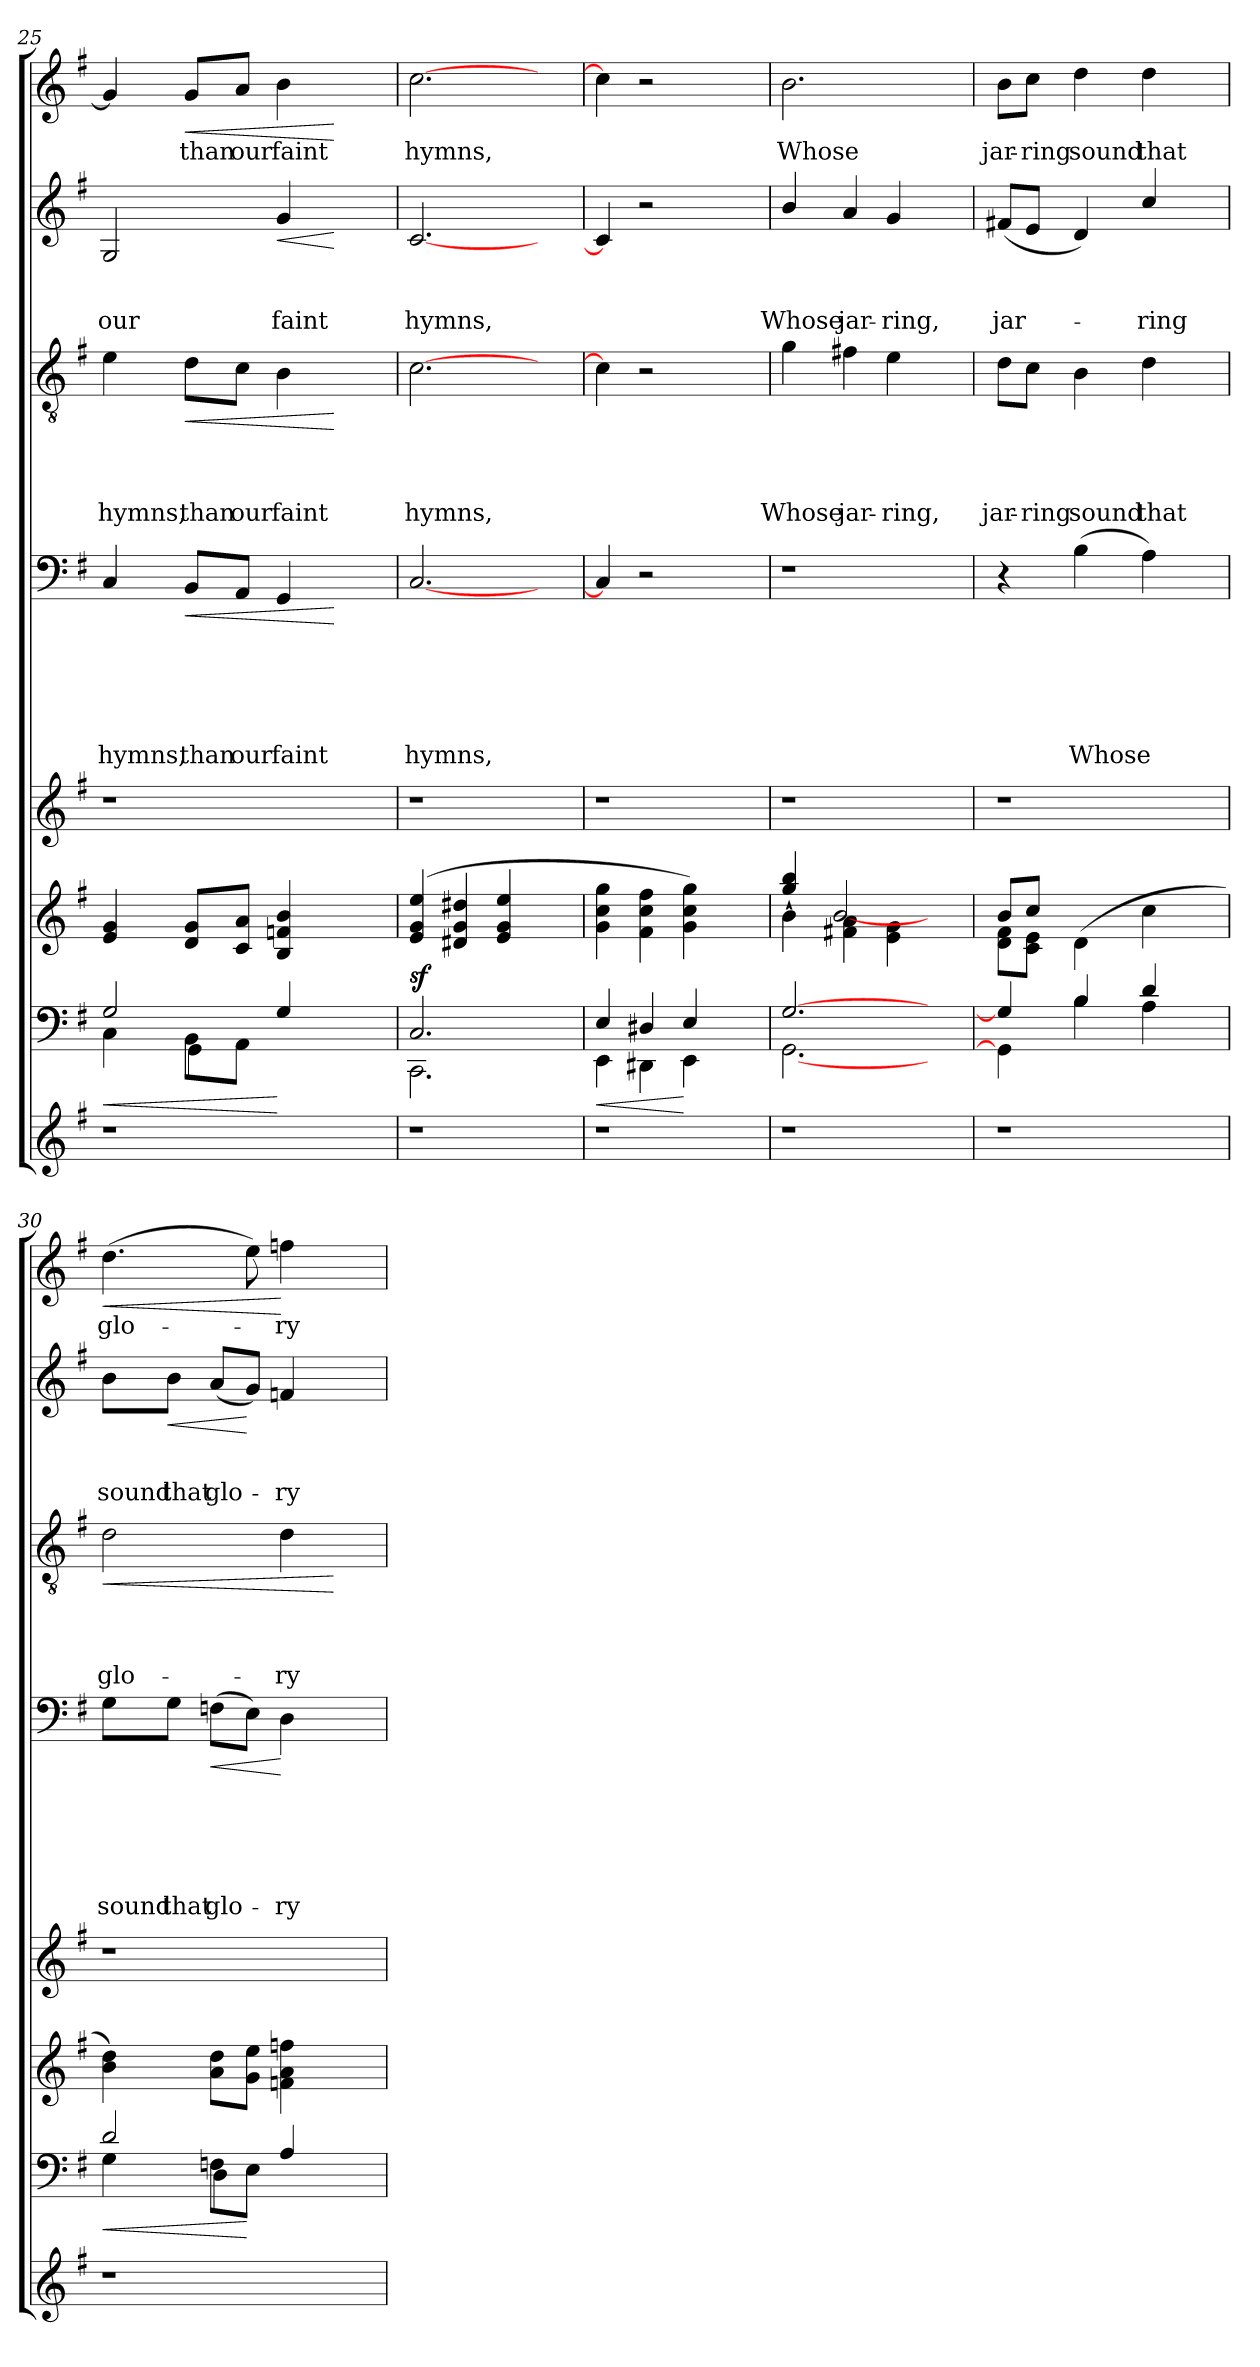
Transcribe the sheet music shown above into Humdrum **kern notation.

**kern	**kern	**dynam	**kern	**kern	**kern	**text	**text	**text	**text	**text	**text	**dynam	**kern	**text	**text	**text	**text	**dynam	**kern	**text	**text	**text	**dynam	**kern	**text	**dynam
*part8	*part7	*part7	*part6	*part5	*part4	*part4	*part4	*part4	*part4	*part4	*part4	*part4	*part3	*part3	*part3	*part3	*part3	*part3	*part2	*part2	*part2	*part2	*part2	*part1	*part1	*part1
*staff8	*staff7	*staff7	*staff6	*staff5	*staff4	*staff4	*staff4	*staff4	*staff4	*staff4	*staff4	*staff4	*staff3	*staff3	*staff3	*staff3	*staff3	*staff3	*staff2	*staff2	*staff2	*staff2	*staff2	*staff1	*staff1	*staff1
*clefG2	*clefF4	*	*clefG2	*clefG2	*clefF4	*	*	*	*	*	*	*	*clefGv2	*	*	*	*	*	*clefG2	*	*	*	*	*clefG2	*	*
*k[f#]	*k[f#]	*	*k[f#]	*k[f#]	*k[f#]	*	*	*	*	*	*	*	*k[f#]	*	*	*	*	*	*k[f#]	*	*	*	*	*k[f#]	*	*
*G:	*G:	*	*G:	*G:	*G:	*	*	*	*	*	*	*	*G:	*	*	*	*	*	*G:	*	*	*	*	*G:	*	*
=25	=25	=25	=25	=25	=25	=25	=25	=25	=25	=25	=25	=25	=25	=25	=25	=25	=25	=25	=25	=25	=25	=25	=25	=25	=25	=25
!	!	!LO:HP:b	!	!	!	!	!	!	!	!	!LO:LY:b	!	!	!	!	!	!LO:LY:b	!	!	!	!	!LO:LY:b	!	!	!	!
*	*^	*	*^	*	*	*	*	*	*	*	*	*	*	*	*	*	*	*	*	*	*	*	*	*	*	*
*	*	*^	*	*	*	*	*	*	*	*	*	*	*	*	*	*	*	*	*	*	*	*	*	*	*	*	*	*
1r	2G/	4C\	4ryy	<	4ryy	4e/ 4g/	1r	4C/	.	.	.	.	.	hymns,	.	4e\	.	.	.	hymns,	.	2G/	.	.	our	.	4g/]	.	.
!	!	!	!	!	!	!	!	!	!	!	!	!	!	!LO:LY:b	!LO:HP:b	!	!	!	!	!LO:LY:b	!LO:HP:b	!	!	!	!	!	!	!LO:LY:b	!LO:HP:b
.	.	8BB\L	4GG\	.	4ryy	8d/ 8g/L	.	8BB/L	.	.	.	.	.	than	<	8d\L	.	.	.	than	<	.	.	.	.	.	8g/L	than	<
!	!	!	!	!	!	!	!	!	!	!	!	!	!	!LO:LY:b	!	!	!	!	!	!LO:LY:b	!	!	!	!	!	!	!	!LO:LY:b	!
.	.	8AA\J	.	.	.	8c/ 8a/J	.	8AA/J	.	.	.	.	.	our	.	8c\J	.	.	.	our	.	.	.	.	.	.	8a/J	our	.
!	!	!	!	!	!	!	!	!	!	!	!	!	!	!LO:LY:b	!	!	!	!	!	!LO:LY:b	!	!	!	!	!LO:LY:b	!LO:HP:b	!	!LO:LY:b	!
.	4G/	16.ryy	4ryy	[	2ryy	4B/ 4fn/ 4b/	.	4GG/	.	.	.	.	.	faint	.	4B\	.	.	.	faint	.	4g/	.	.	faint	<	4b\	faint	.
.	.	4ryy	.	.	.	.	.	.	.	.	.	.	.	.	.	.	.	.	.	.	.	.	.	.	.	.	.	.	.
.	4ryy	.	4ryy	.	.	4ryy	.	4ryy	.	.	.	.	.	.	[	4ryy	.	.	.	.	[	4ryy	.	.	.	[	4ryy	.	[
.	.	8ryy	.	.	.	.	.	.	.	.	.	.	.	.	.	.	.	.	.	.	.	.	.	.	.	.	.	.	.
.	.	32ryy	.	.	.	.	.	.	.	.	.	.	.	.	.	.	.	.	.	.	.	.	.	.	.	.	.	.	.
*	*	*v	*v	*	*	*	*	*	*	*	*	*	*	*	*	*	*	*	*	*	*	*	*	*	*	*	*	*	*
*	*	*	*	*v	*v	*	*	*	*	*	*	*	*	*	*	*	*	*	*	*	*	*	*	*	*	*	*	*
=26	=26	=26	=26	=26	=26	=26	=26	=26	=26	=26	=26	=26	=26	=26	=26	=26	=26	=26	=26	=26	=26	=26	=26	=26	=26	=26	=26
!	!	!	!LO:DY:a	!	!	!	!	!	!	!	!	!LO:LY:b	!	!	!	!	!	!LO:LY:b	!	!	!	!	!LO:LY:b	!	!	!LO:LY:b	!
1r	2.CC\	2.C/	sf	(4e/ 4g/ 4ee/	1r	[<2.C/	.	.	.	.	.	hymns,	.	[>2.c\	.	.	.	hymns,	.	[<2.c/	.	.	hymns,	.	[>2.cc\	hymns,	.
.	.	.	.	4d#X/ 4g/ 4dd#X/	.	.	.	.	.	.	.	.	.	.	.	.	.	.	.	.	.	.	.	.	.	.	.
.	.	.	.	4e/ 4g/ 4ee/	.	.	.	.	.	.	.	.	.	.	.	.	.	.	.	.	.	.	.	.	.	.	.
.	4ryy	4ryy	.	4ryy	.	4ryy	.	.	.	.	.	.	.	4ryy	.	.	.	.	.	4ryy	.	.	.	.	4ryy	.	.
=27	=27	=27	=27	=27	=27	=27	=27	=27	=27	=27	=27	=27	=27	=27	=27	=27	=27	=27	=27	=27	=27	=27	=27	=27	=27	=27	=27
!	!	!	!LO:HP:b	!	!	!	!	!	!	!	!	!	!	!	!	!	!	!	!	!	!	!	!	!	!	!	!
1r	4E/	4EE\	<	4g\ 4cc\ 4gg\	1r	4C/]	.	.	.	.	.	.	.	4c\]	.	.	.	.	.	4c/]	.	.	.	.	4cc\]	.	.
.	4DD#X\	4D#X/	.	4f#\ 4cc\ 4ff#\	.	2r	.	.	.	.	.	.	.	2r	.	.	.	.	.	2r	.	.	.	.	2r	.	.
.	4E/	4EE\	[	4g\ 4cc\ 4gg\)	.	.	.	.	.	.	.	.	.	.	.	.	.	.	.	.	.	.	.	.	.	.	.
.	4ryy	4ryy	.	4ryy	.	4ryy	.	.	.	.	.	.	.	4ryy	.	.	.	.	.	4ryy	.	.	.	.	4ryy	.	.
=28	=28	=28	=28	=28	=28	=28	=28	=28	=28	=28	=28	=28	=28	=28	=28	=28	=28	=28	=28	=28	=28	=28	=28	=28	=28	=28	=28
*	*	*	*	*^	*	*	*	*	*	*	*	*	*	*	*	*	*	*	*	*	*	*	*	*	*	*	*
!	!	!	!	!	!	!	!LO:N:vis=1	!	!	!	!	!	!	!	!	!	!	!	!LO:LY:b	!	!	!	!	!LO:LY:b	!	!	!LO:LY:b	!
1r	[>2.G/	[<2.GG\	.	4b\	4gg/`> 4bb/`>	1r	1r	.	.	.	.	.	.	.	4g\	.	.	.	Whose	.	4b/	.	.	Whose	.	2.b\	Whose	.
!	!	!	!	!	!	!	!	!	!	!	!	!	!	!	!	!	!	!	!LO:LY:b	!	!	!	!	!LO:LY:b	!	!	!	!
.	.	.	.	4f#X\ 4a\	[>2b/	.	.	.	.	.	.	.	.	.	4f#X\	.	.	.	jar-	.	4a/	.	.	jar-	.	.	.	.
!	!	!	!	!	!	!	!	!	!	!	!	!	!	!	!	!	!	!	!LO:LY:b	!	!	!	!	!LO:LY:b	!	!	!	!
.	.	.	.	4e\ 4g\	.	.	.	.	.	.	.	.	.	.	4e\	.	.	.	-ring,	.	4g/	.	.	-ring,	.	.	.	.
.	4ryy	4ryy	.	4ryy	4ryy	.	.	.	.	.	.	.	.	.	4ryy	.	.	.	.	.	4ryy	.	.	.	.	4ryy	.	.
=29	=29	=29	=29	=29	=29	=29	=29	=29	=29	=29	=29	=29	=29	=29	=29	=29	=29	=29	=29	=29	=29	=29	=29	=29	=29	=29	=29	=29
!	!	!	!	!	!	!	!	!	!	!	!	!	!	!	!	!	!	!	!LO:LY:b	!	!	!	!	!LO:LY:b	!	!	!LO:LY:b	!
1r	4G/]	4GG\]	.	8b/L	8d\ 8f#\L	1r	4r	.	.	.	.	.	.	.	8d\L	.	.	.	jar-	.	(<8f#X/L	.	.	jar-	.	8b\L	jar-	.
!	!	!	!	!	!	!	!	!	!	!	!	!	!	!	!	!	!	!	!LO:LY:b	!	!	!	!	!	!	!	!LO:LY:b	!
.	.	.	.	8cc/J	8c\ 8e\J	.	.	.	.	.	.	.	.	.	8c\J	.	.	.	-ring	.	8e/J	.	.	.	.	8cc\J	-ring	.
!	!	!	!	!	!	!	!	!	!	!	!	!	!LO:LY:b	!	!	!	!	!	!LO:LY:b	!	!	!	!	!	!	!	!LO:LY:b	!
.	4B/	4B\	.	4ryy	(>4d\	.	(>4B\	.	.	.	.	.	Whose	.	4B\	.	.	.	sound	.	4d/)	.	.	.	.	4dd\	sound	.
!	!	!	!	!	!	!	!	!	!	!	!	!	!	!	!	!	!	!	!LO:LY:b	!	!	!	!	!LO:LY:b	!	!	!LO:LY:b	!
.	4d/	4A\	.	2ryy	4cc\	.	4A\)	.	.	.	.	.	.	.	4d\	.	.	.	that	.	4cc/	.	.	-ring	.	4dd\	that	.
.	4ryy	4ryy	.	.	4ryy	.	4ryy	.	.	.	.	.	.	.	4ryy	.	.	.	.	.	4ryy	.	.	.	.	4ryy	.	.
!!LO:PB:g=z
=30	=30	=30	=30	=30	=30	=30	=30	=30	=30	=30	=30	=30	=30	=30	=30	=30	=30	=30	=30	=30	=30	=30	=30	=30	=30	=30	=30	=30
!	!	!	!LO:HP:b	!	!	!	!	!	!	!	!	!	!LO:LY:b	!	!	!	!	!	!LO:LY:b	!LO:HP:b	!	!	!	!LO:LY:b	!	!	!LO:LY:b	!LO:HP:b
*	*^	*^	*	*	*	*	*	*	*	*	*	*	*	*	*	*	*	*	*	*	*	*	*	*	*	*	*	*
1r	4ryy	2d/	4G\	4ryy	<	8ryy	4b\ 4dd\)	1r	8G\L	.	.	.	.	.	sound	.	2d\	.	.	.	glo-	<	8b\L	.	.	sound	.	(>4.dd\	glo-	<
!	!	!	!	!	!	!	!	!	!	!	!	!	!	!	!LO:LY:b	!	!	!	!	!	!	!	!	!	!	!LO:LY:b	!LO:HP:b	!	!	!
.	.	.	.	.	.	32ryy	.	.	8G\J	.	.	.	.	.	that	.	.	.	.	.	.	.	8b\J	.	.	that	<	.	.	.
.	.	.	.	.	.	4ryy	.	.	.	.	.	.	.	.	.	.	.	.	.	.	.	.	.	.	.	.	.	.	.	.
!	!	!	!	!	!	!	!	!	!	!	!	!	!	!	!LO:LY:b	!LO:HP:b	!	!	!	!	!	!	!	!	!	!LO:LY:b	!	!	!	!
.	16ryy	.	8Fn\L	4D\	.	.	8a\ 8dd\L	.	(>8Fn\L	.	.	.	.	.	glo-	<	.	.	.	.	.	.	(<8a/L	.	.	glo-	.	.	.	.
.	4ryy	.	.	.	.	.	.	.	.	.	.	.	.	.	.	.	.	.	.	.	.	.	.	.	.	.	.	.	.	.
.	.	.	8E\J	.	[	.	8g\ 8ee\J	.	8E\J)	.	.	.	.	.	.	.	.	.	.	.	.	.	8g/J)	.	.	.	[	8ee\)	.	.
.	.	.	.	.	.	2ryy	.	.	.	.	.	.	.	.	.	.	.	.	.	.	.	.	.	.	.	.	.	.	.	.
!	!	!	!	!	!	!	!	!	!	!	!	!	!	!	!LO:LY:b	!	!	!	!	!	!LO:LY:b	!	!	!	!	!LO:LY:b	!	!	!LO:LY:b	!
.	.	4ryy	4A/	4ryy	.	.	4fn\ 4a\ 4ffn\	.	4D\	.	.	.	.	.	-ry	[	4d\	.	.	.	-ry	.	4fn/	.	.	-ry	.	4ffn\	-ry	[
.	4..ryy	.	.	.	.	.	.	.	.	.	.	.	.	.	.	.	.	.	.	.	.	.	.	.	.	.	.	.	.	.
.	.	4ryy	4ryy	4ryy	.	.	4ryy	.	4ryy	.	.	.	.	.	.	.	4ryy	.	.	.	.	[	4ryy	.	.	.	.	4ryy	.	.
.	.	.	.	.	.	16.ryy	.	.	.	.	.	.	.	.	.	.	.	.	.	.	.	.	.	.	.	.	.	.	.	.
*	*v	*v	*v	*v	*	*	*	*	*	*	*	*	*	*	*	*	*	*	*	*	*	*	*	*	*	*	*	*	*	*
*	*	*	*v	*v	*	*	*	*	*	*	*	*	*	*	*	*	*	*	*	*	*	*	*	*	*	*	*
=	=	=	=	=	=	=	=	=	=	=	=	=	=	=	=	=	=	=	=	=	=	=	=	=	=	=
*-	*-	*-	*-	*-	*-	*-	*-	*-	*-	*-	*-	*-	*-	*-	*-	*-	*-	*-	*-	*-	*-	*-	*-	*-	*-	*-
